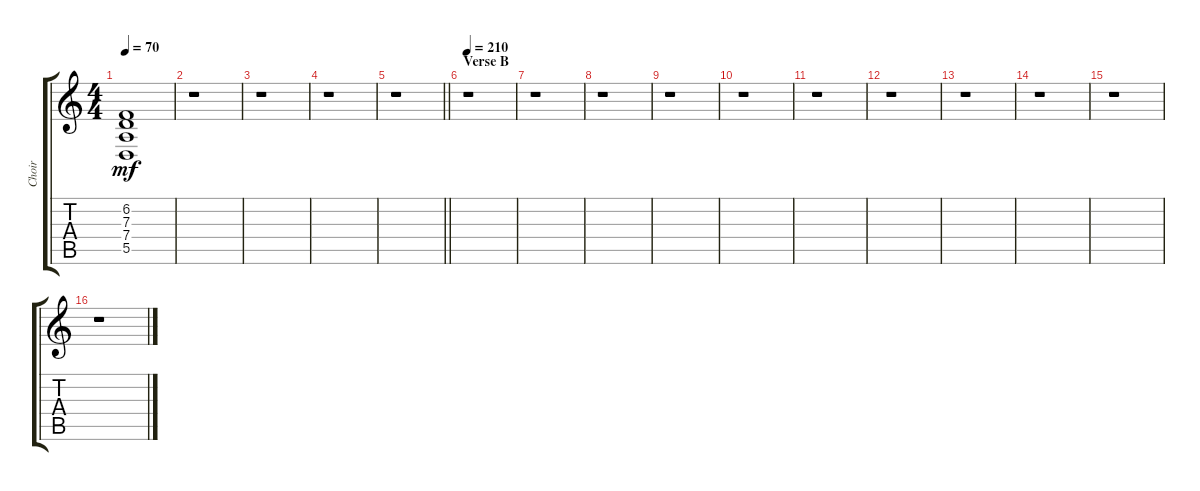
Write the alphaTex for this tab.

\track ("Choir" "Choir") {instrument choiraahs}
\staff {score tabs}
\tuning (E4 B3 G3 D3 A2 E2) {hide}
\ts (4 4)
\tempo 70
\clef g2
\ks c
(6.2 7.3 7.4 5.5).1{dy mf} |
r.1 |
r.1 |
r.1 |
\barLineRight lightlight
r.1 |
\section ("" "Verse B")
\tempo 210
r.1 |
r.1 |
r.1 |
r.1 |
r.1 |
r.1 |
r.1 |
r.1 |
r.1 |
r.1 |
r.1
